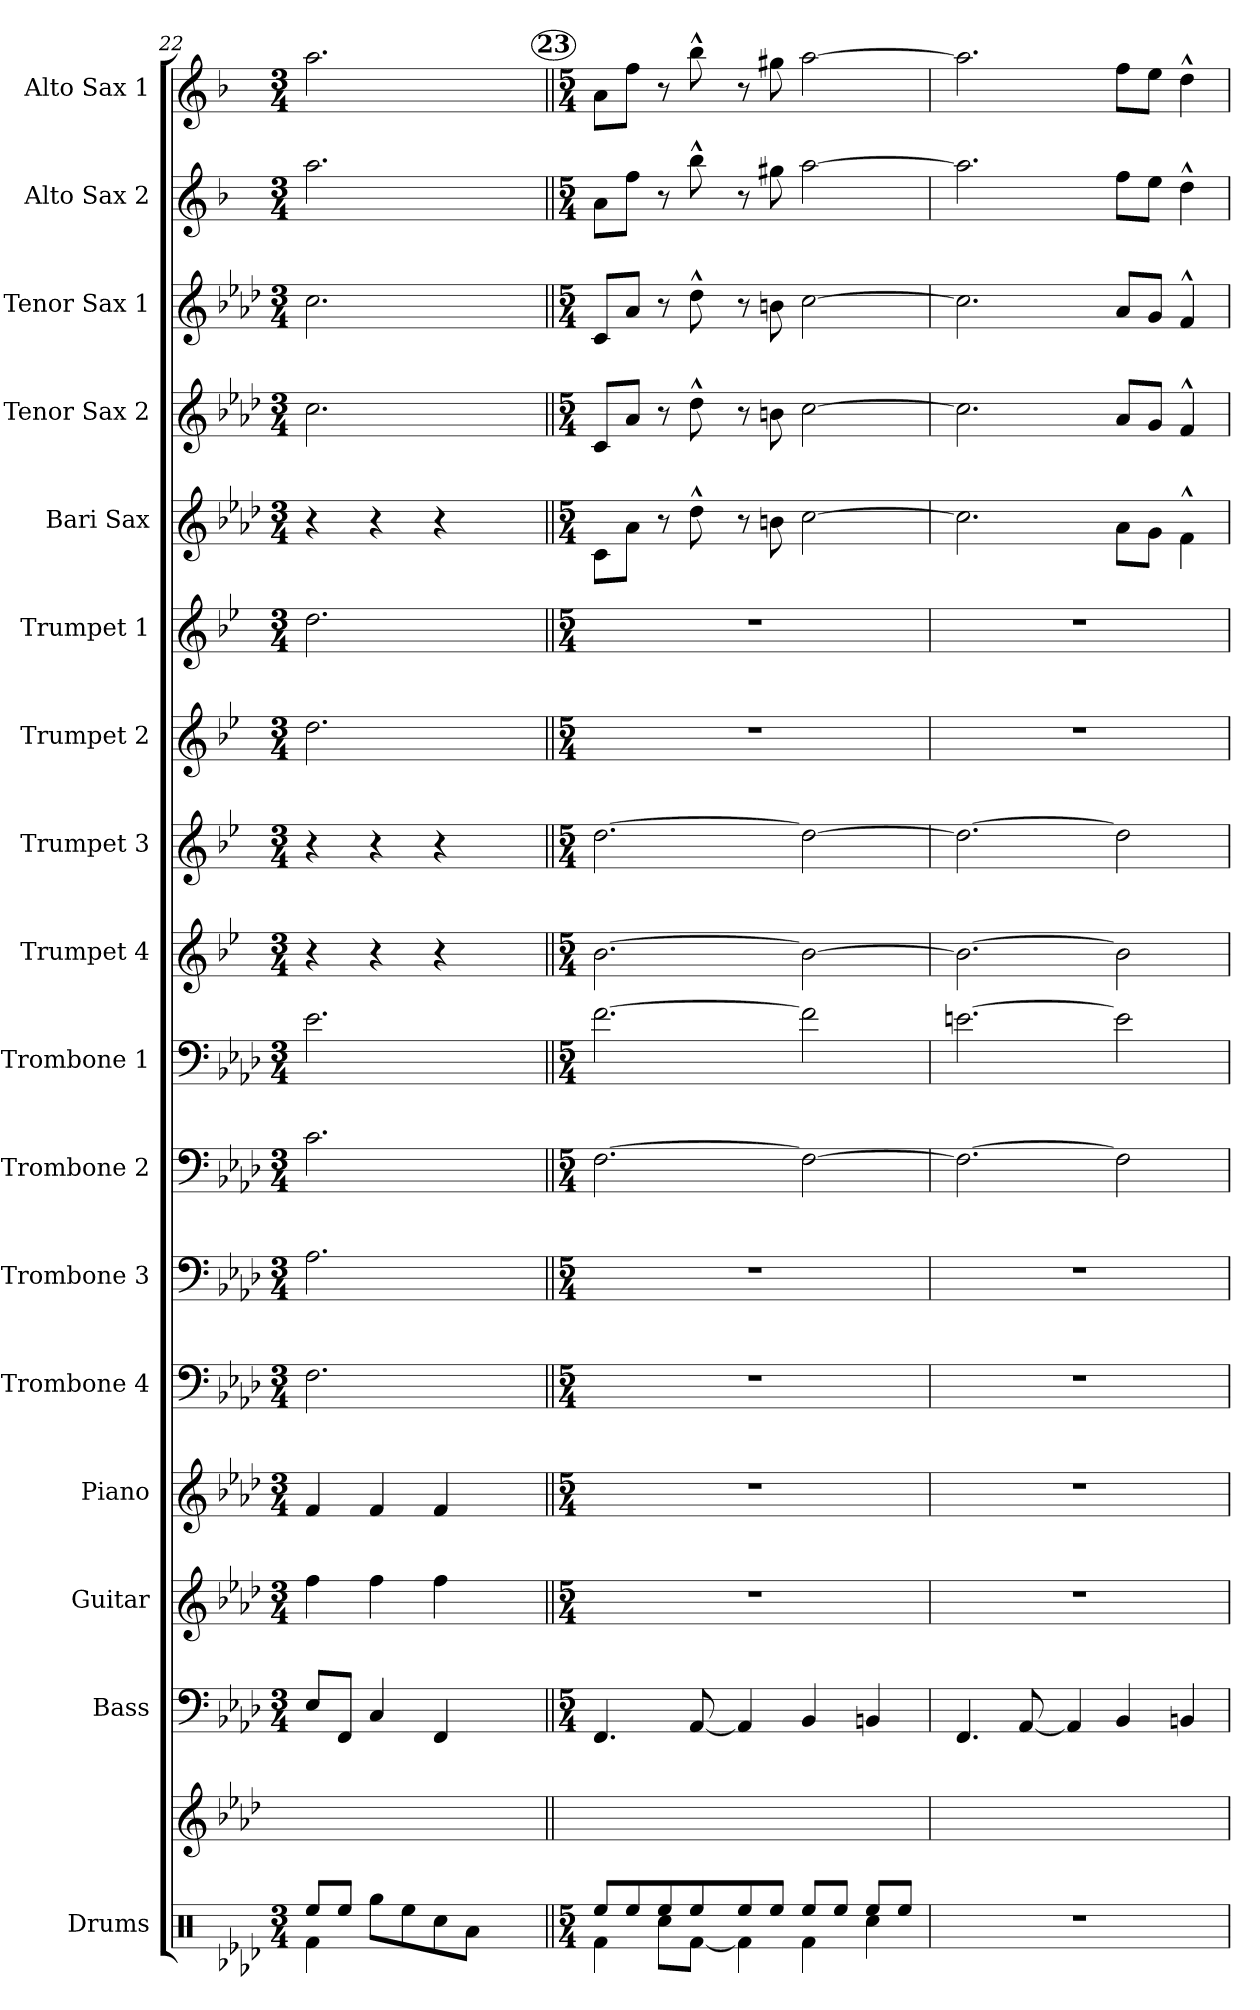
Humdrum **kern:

**kern	**kern	**kern	**kern	**kern	**kern	**kern	**kern	**kern	**kern	**kern	**kern	**kern	**kern	**kern	**kern	**kern	**kern
*part18	*part17	*part16	*part15	*part14	*part13	*part12	*part11	*part10	*part9	*part8	*part7	*part6	*part5	*part4	*part3	*part2	*part1
*staff18	*staff17	*staff16	*staff15	*staff14	*staff13	*staff12	*staff11	*staff10	*staff9	*staff8	*staff7	*staff6	*staff5	*staff4	*staff3	*staff2	*staff1
*I"Drums	*	*I"Bass	*I"Guitar	*I"Piano	*I"Trombone 4	*I"Trombone 3	*I"Trombone 2	*I"Trombone 1	*I"Trumpet 4	*I"Trumpet 3	*I"Trumpet 2	*I"Trumpet 1	*I"Bari Sax	*I"Tenor Sax 2	*I"Tenor Sax 1	*I"Alto Sax 2	*I"Alto Sax 1
*	*	*	*I'Gtr.	*I'Pno	*I'Trb	*I'Trb	*I'Trb	*I'Trb	*I'Tpt	*	*I'Tpt	*I'Tpt	*	*I'T Sax	*I'T Sax	*I'A Sax	*I'A Sax
*clefX	*clefG2	*clefF4	*clefG2	*clefG2	*clefF4	*clefF4	*clefF4	*clefF4	*clefG2	*clefG2	*clefG2	*clefG2	*clefG2	*clefG2	*clefG2	*clefG2	*clefG2
*	*	*ITrd7c12	*ITrd7c12	*	*	*	*	*	*ITrd1c2	*ITrd1c2	*ITrd1c2	*ITrd1c2	*ITrd12c21	*ITrd8c14	*ITrd8c14	*ITrd5c9	*ITrd5c9
*k[b-e-a-d-]	*k[b-e-a-d-]	*k[b-e-a-d-]	*k[b-e-a-d-]	*k[b-e-a-d-]	*k[b-e-a-d-]	*k[b-e-a-d-]	*k[b-e-a-d-]	*k[b-e-a-d-]	*k[b-e-a-d-]	*k[b-e-a-d-]	*k[b-e-a-d-]	*k[b-e-a-d-]	*k[b-e-a-d-]	*k[b-e-a-d-]	*k[b-e-a-d-]	*k[b-e-a-d-]	*k[b-e-a-d-]
*A-:	*A-:	*A-:	*A-:	*A-:	*A-:	*A-:	*A-:	*A-:	*A-:	*A-:	*A-:	*A-:	*A-:	*A-:	*A-:	*A-:	*A-:
*M3/4	*	*M3/4	*M3/4	*M3/4	*M3/4	*M3/4	*M3/4	*M3/4	*M3/4	*M3/4	*M3/4	*M3/4	*M3/4	*M3/4	*M3/4	*M3/4	*M3/4
=22	=22	=22	=22	=22	=22	=22	=22	=22	=22	=22	=22	=22	=22	=22	=22	=22	=22
*^	*	*	*	*	*	*	*	*	*	*	*	*	*	*	*	*	*
8Ree/L	4Rf\	1ryy	8EE-/L	4f\	4f/	2.F\	2.A-\	2.c\	2.e-\	4r	4r	2.cc\	2.cc\	4r	2.c\	2.c\	2.cc\	2.cc\
8Ree/J	.	.	8FFF/J	.	.	.	.	.	.	.	.	.	.	.	.	.	.	.
4ryy	8Rgg\L	.	4CC/	4f\	4f/	.	.	.	.	4r	4r	.	.	4r	.	.	.	.
.	8Ree\	.	.	.	.	.	.	.	.	.	.	.	.	.	.	.	.	.
2ryy	8Rcc\	.	4FFF/	4f\	4f/	.	.	.	.	4r	4r	.	.	4r	.	.	.	.
.	8Ra\J	.	.	.	.	.	.	.	.	.	.	.	.	.	.	.	.	.
.	4ryy	.	4ryy	4ryy	4ryy	4ryy	4ryy	4ryy	4ryy	4ryy	4ryy	4ryy	4ryy	4ryy	4ryy	4ryy	4ryy	4ryy
!!LO:REH:place=s1:a:B:enc=circle:fs=6:t=23
=23||	=23||	=23||	=23||	=23||	=23||	=23||	=23||	=23||	=23||	=23||	=23||	=23||	=23||	=23||	=23||	=23||	=23||	=23||
*M5/4	*	*	*M5/4	*M5/4	*M5/4	*M5/4	*M5/4	*M5/4	*M5/4	*M5/4	*M5/4	*M5/4	*M5/4	*M5/4	*M5/4	*M5/4	*M5/4	*M5/4
8Ree/L	4Rf\	1ryy	4.FFF/	4%5r	4%5r	4%5r	4%5r	[2.F\	[2.f\	[2.a-\	[2.cc\	4%5r	4%5r	8C\L	8C/L	8C/L	8c\L	8c\L
8Ree/	.	.	.	.	.	.	.	.	.	.	.	.	.	8A-\J	8A-/J	8A-/J	8a-\J	8a-\J
8Ree/	8Rcc\L	.	.	.	.	.	.	.	.	.	.	.	.	8r	8r	8r	8r	8r
8Ree/	[<8Rf\J	.	[8AAA-/	.	.	.	.	.	.	.	.	.	.	8d-^^>\	8d-^^>\	8d-^^>\	8dd-^^>\	8dd-^^>\
8Ree/	4Rf\]	.	4AAA-/]	.	.	.	.	.	.	.	.	.	.	8r	8r	8r	8r	8r
8Ree/J	.	.	.	.	.	.	.	.	.	.	.	.	.	8Bn\	8Bn\	8Bn\	8bn\	8bn\
8Ree/L	4Rf\	.	4BBB-/	.	.	.	.	2F\_	2f\]	2a-\_	2cc\_	.	.	[2c\	[2c\	[2c\	[2cc\	[2cc\
8Ree/J	.	.	.	.	.	.	.	.	.	.	.	.	.	.	.	.	.	.
8Ree/L	4Rcc\	4ryy	4BBBn/	.	.	.	.	.	.	.	.	.	.	.	.	.	.	.
8Ree/J	.	.	.	.	.	.	.	.	.	.	.	.	.	.	.	.	.	.
*v	*v	*	*	*	*	*	*	*	*	*	*	*	*	*	*	*	*	*
=24	=24	=24	=24	=24	=24	=24	=24	=24	=24	=24	=24	=24	=24	=24	=24	=24	=24
4%5r	1ryy	4.FFF/	4%5r	4%5r	4%5r	4%5r	2.F\_	[2.en\	2.a-\_	2.cc\_	4%5r	4%5r	2.c\]	2.c\]	2.c\]	2.cc\]	2.cc\]
.	.	[8AAA-/	.	.	.	.	.	.	.	.	.	.	.	.	.	.	.
.	.	4AAA-/]	.	.	.	.	.	.	.	.	.	.	.	.	.	.	.
.	.	4BBB-i/	.	.	.	.	2F\]	2e\]	2a-\]	2cc\]	.	.	8A-\L	8A-/L	8A-/L	8a-\L	8a-\L
.	.	.	.	.	.	.	.	.	.	.	.	.	8G\J	8G/J	8G/J	8g\J	8g\J
.	4ryy	4BBBn/	.	.	.	.	.	.	.	.	.	.	4F^^>\	4F^^>/	4F^^>/	4f^^>\	4f^^>\
=	=	=	=	=	=	=	=	=	=	=	=	=	=	=	=	=	=
*-	*-	*-	*-	*-	*-	*-	*-	*-	*-	*-	*-	*-	*-	*-	*-	*-	*-
